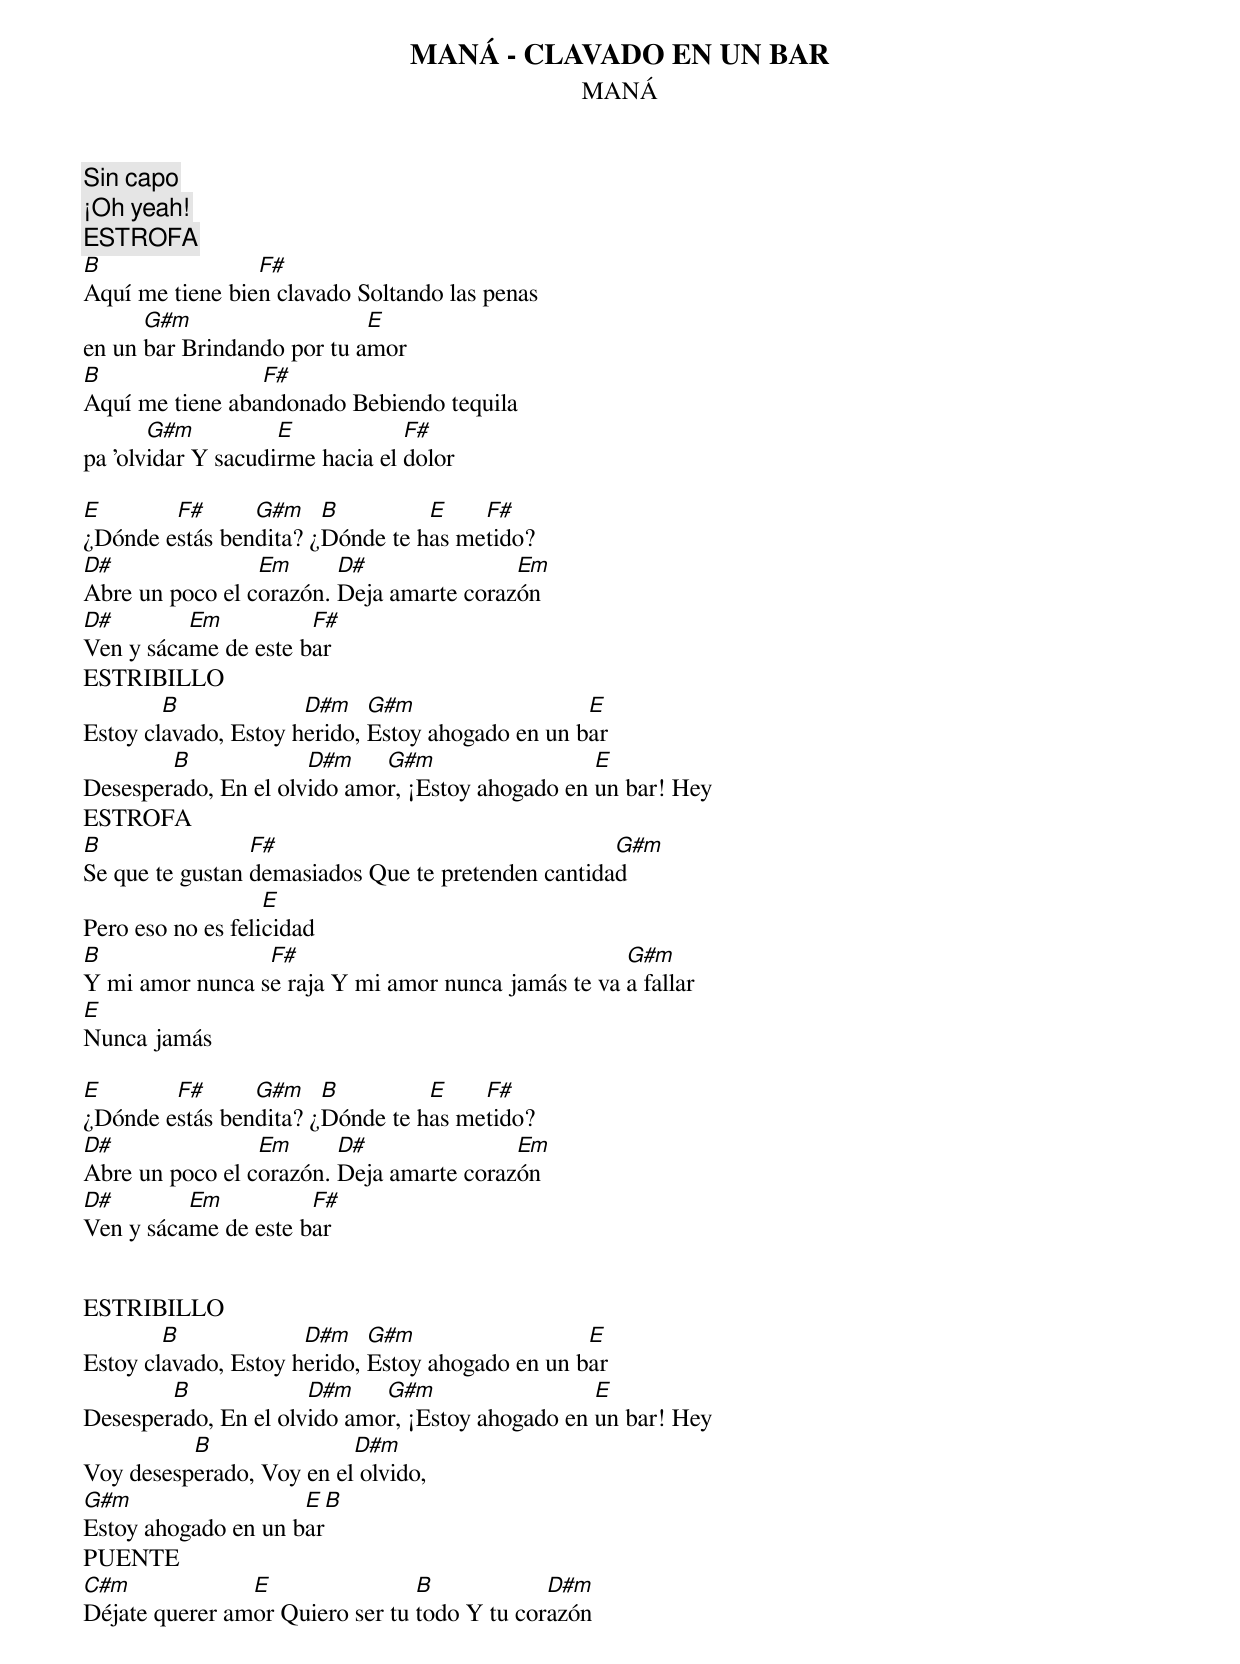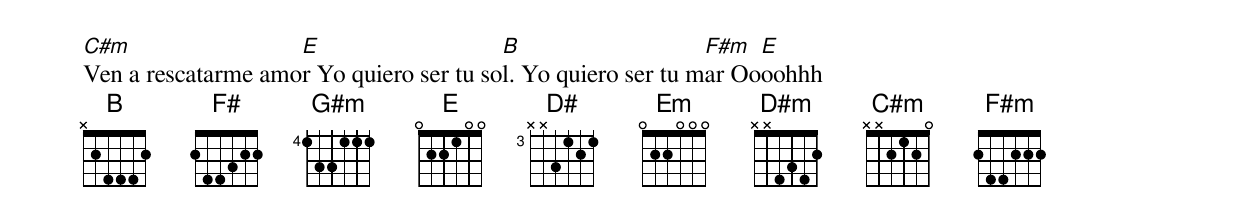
MANÁ - CLAVADO EN UN BAR
MANÁ
Sin capo
¡Oh yeah!
ESTROFA
B                F#
Aquí me tiene bien clavado Soltando las penas
      G#m                   E
en un bar Brindando por tu amor
B                F#
Aquí me tiene abandonado Bebiendo tequila
       G#m          E            F#
pa 'olvidar Y sacudirme hacia el dolor

E       F#      G#m    B         E    F#
¿Dónde estás bendita? ¿Dónde te has metido?
D#               Em      D#               Em
Abre un poco el corazón. Deja amarte corazón
D#        Em          F#
Ven y sácame de este bar
ESTRIBILLO
        B             D#m    G#m                  E
Estoy clavado, Estoy herido, Estoy ahogado en un bar
        B             D#m    G#m                  E
Desesperado, En el olvido amor, ¡Estoy ahogado en un bar! Hey
ESTROFA
B                F#                                 G#m
Se que te gustan demasiados Que te pretenden cantidad
                   E
Pero eso no es felicidad
B                F#                                 G#m
Y mi amor nunca se raja Y mi amor nunca jamás te va a fallar
E
Nunca jamás

E       F#      G#m    B         E    F#
¿Dónde estás bendita? ¿Dónde te has metido?
D#               Em      D#               Em
Abre un poco el corazón. Deja amarte corazón
D#        Em          F#
Ven y sácame de este bar


ESTRIBILLO
        B             D#m    G#m                  E
Estoy clavado, Estoy herido, Estoy ahogado en un bar
        B             D#m    G#m                  E
Desesperado, En el olvido amor, ¡Estoy ahogado en un bar! Hey
          B               D#m
Voy desesperado, Voy en el olvido,
G#m                  E      B
Estoy ahogado en un bar
PUENTE
C#m             E                B            D#m
Déjate querer amor Quiero ser tu todo Y tu corazón
C#m                 E                    B                    F#m  E
Ven a rescatarme amor Yo quiero ser tu sol. Yo quiero ser tu mar Oooohhh
